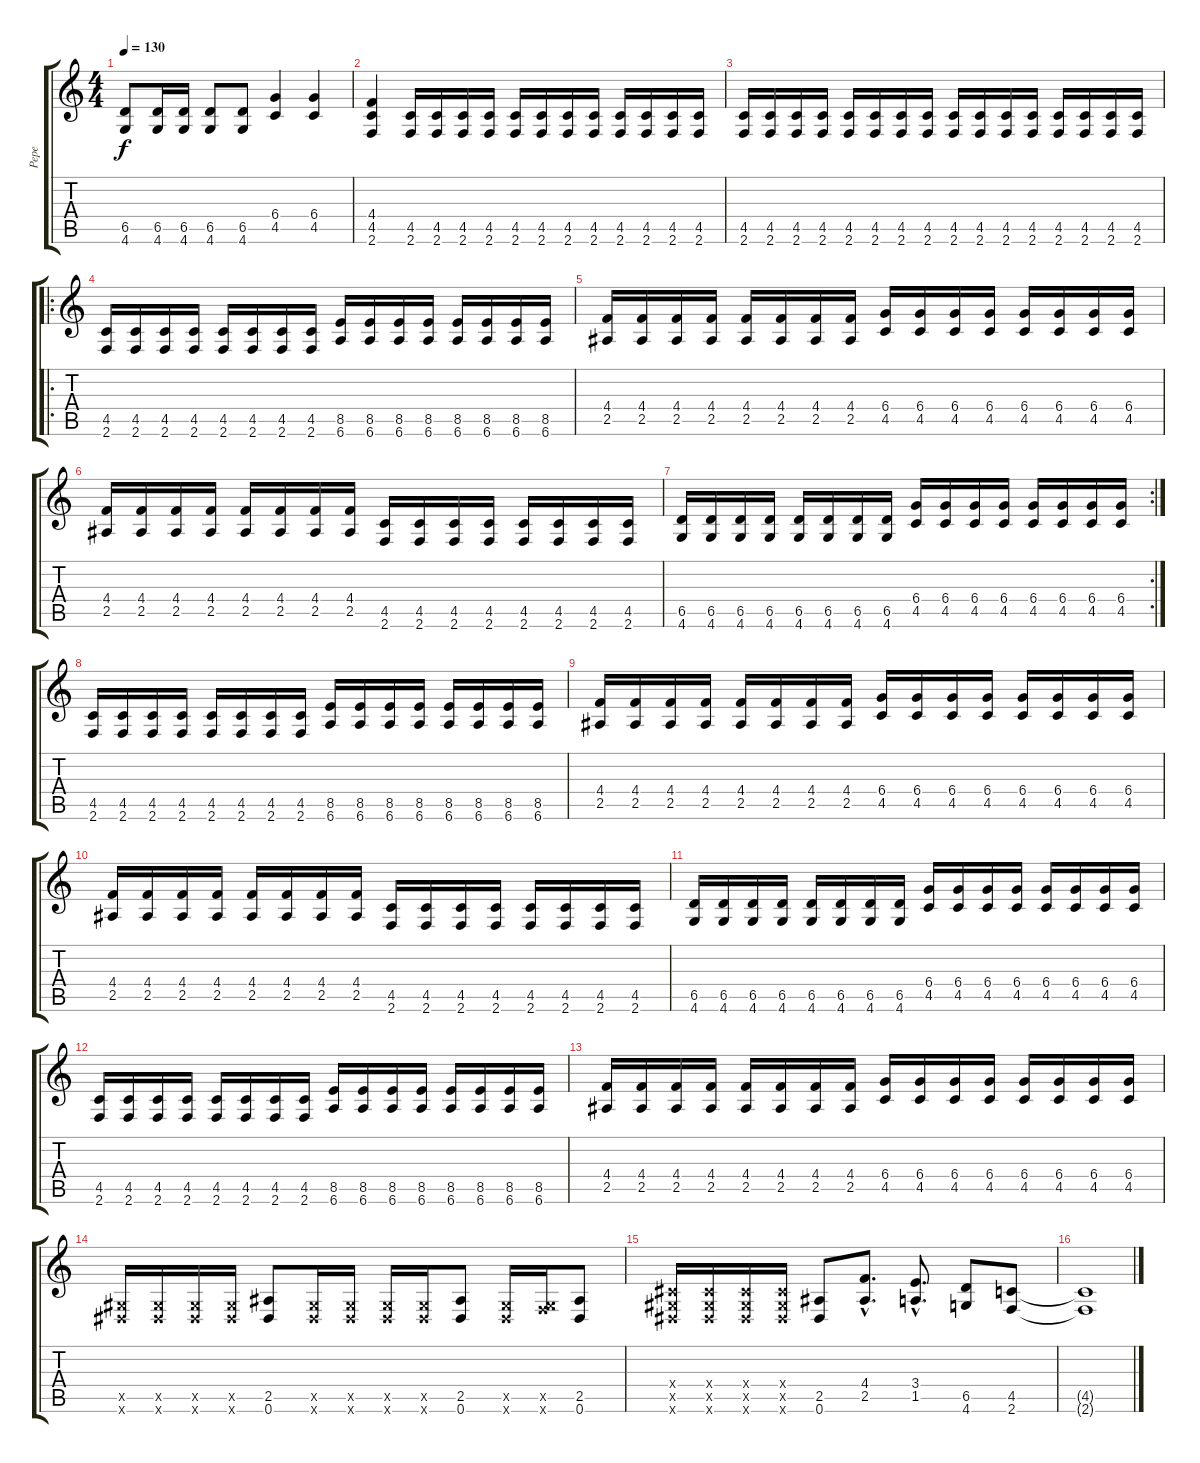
\track ("Pepe" "Pepe") {instrument distortionguitar}
\staff {score tabs}
\tuning (Eb4 Bb3 Gb3 Db3 Ab2 Eb2) {hide}
\ts (4 4)
\tempo 130
\clef g2
\ks c
(6.5 4.6).8{dy f} (6.5 4.6).16 (6.5 4.6).16 (6.5 4.6).8 (6.5 4.6).8 (6.4 4.5).4 (6.4 4.5).4 |
(4.4 4.5 2.6).4 (4.5 2.6).16{instrument electricguitarmuted} (4.5 2.6).16 (4.5 2.6).16 (4.5 2.6).16 (4.5 2.6).16 (4.5 2.6).16 (4.5 2.6).16 (4.5 2.6).16 (4.5 2.6).16 (4.5 2.6).16 (4.5 2.6).16 (4.5 2.6).16 |
(4.5 2.6).16 (4.5 2.6).16 (4.5 2.6).16 (4.5 2.6).16 (4.5 2.6).16 (4.5 2.6).16 (4.5 2.6).16 (4.5 2.6).16 (4.5 2.6).16 (4.5 2.6).16 (4.5 2.6).16 (4.5 2.6).16 (4.5 2.6).16 (4.5 2.6).16 (4.5 2.6).16 (4.5 2.6).16 |
\ro
(4.5 2.6).16{instrument distortionguitar} (4.5 2.6).16 (4.5 2.6).16 (4.5 2.6).16 (4.5 2.6).16 (4.5 2.6).16 (4.5 2.6).16 (4.5 2.6).16 (8.5 6.6).16 (8.5 6.6).16 (8.5 6.6).16 (8.5 6.6).16 (8.5 6.6).16 (8.5 6.6).16 (8.5 6.6).16 (8.5 6.6).16 |
(4.4 2.5).16 (4.4 2.5).16 (4.4 2.5).16 (4.4 2.5).16 (4.4 2.5).16 (4.4 2.5).16 (4.4 2.5).16 (4.4 2.5).16 (6.4 4.5).16 (6.4 4.5).16 (6.4 4.5).16 (6.4 4.5).16 (6.4 4.5).16 (6.4 4.5).16 (6.4 4.5).16 (6.4 4.5).16 |
(4.4 2.5).16 (4.4 2.5).16 (4.4 2.5).16 (4.4 2.5).16 (4.4 2.5).16 (4.4 2.5).16 (4.4 2.5).16 (4.4 2.5).16 (4.5 2.6).16 (4.5 2.6).16 (4.5 2.6).16 (4.5 2.6).16 (4.5 2.6).16 (4.5 2.6).16 (4.5 2.6).16 (4.5 2.6).16 |
\rc 2
(6.5 4.6).16 (6.5 4.6).16 (6.5 4.6).16 (6.5 4.6).16 (6.5 4.6).16 (6.5 4.6).16 (6.5 4.6).16 (6.5 4.6).16 (6.4 4.5).16 (6.4 4.5).16 (6.4 4.5).16 (6.4 4.5).16 (6.4 4.5).16 (6.4 4.5).16 (6.4 4.5).16 (6.4 4.5).16 |
(4.5 2.6).16 (4.5 2.6).16 (4.5 2.6).16 (4.5 2.6).16 (4.5 2.6).16 (4.5 2.6).16 (4.5 2.6).16 (4.5 2.6).16 (8.5 6.6).16 (8.5 6.6).16 (8.5 6.6).16 (8.5 6.6).16 (8.5 6.6).16 (8.5 6.6).16 (8.5 6.6).16 (8.5 6.6).16 |
(4.4 2.5).16 (4.4 2.5).16 (4.4 2.5).16 (4.4 2.5).16 (4.4 2.5).16 (4.4 2.5).16 (4.4 2.5).16 (4.4 2.5).16 (6.4 4.5).16 (6.4 4.5).16 (6.4 4.5).16 (6.4 4.5).16 (6.4 4.5).16 (6.4 4.5).16 (6.4 4.5).16 (6.4 4.5).16 |
(4.4 2.5).16 (4.4 2.5).16 (4.4 2.5).16 (4.4 2.5).16 (4.4 2.5).16 (4.4 2.5).16 (4.4 2.5).16 (4.4 2.5).16 (4.5 2.6).16 (4.5 2.6).16 (4.5 2.6).16 (4.5 2.6).16 (4.5 2.6).16 (4.5 2.6).16 (4.5 2.6).16 (4.5 2.6).16 |
(6.5 4.6).16 (6.5 4.6).16 (6.5 4.6).16 (6.5 4.6).16 (6.5 4.6).16 (6.5 4.6).16 (6.5 4.6).16 (6.5 4.6).16 (6.4 4.5).16 (6.4 4.5).16 (6.4 4.5).16 (6.4 4.5).16 (6.4 4.5).16 (6.4 4.5).16 (6.4 4.5).16 (6.4 4.5).16 |
(4.5 2.6).16 (4.5 2.6).16 (4.5 2.6).16 (4.5 2.6).16 (4.5 2.6).16 (4.5 2.6).16 (4.5 2.6).16 (4.5 2.6).16 (8.5 6.6).16 (8.5 6.6).16 (8.5 6.6).16 (8.5 6.6).16 (8.5 6.6).16 (8.5 6.6).16 (8.5 6.6).16 (8.5 6.6).16 |
(4.4 2.5).16 (4.4 2.5).16 (4.4 2.5).16 (4.4 2.5).16 (4.4 2.5).16 (4.4 2.5).16 (4.4 2.5).16 (4.4 2.5).16 (6.4 4.5).16 (6.4 4.5).16 (6.4 4.5).16 (6.4 4.5).16 (6.4 4.5).16 (6.4 4.5).16 (6.4 4.5).16 (6.4 4.5).16 |
(0.5{x} 0.6{x}).16 (0.5{x} 0.6{x}).16 (0.5{x} 0.6{x}).16 (0.5{x} 0.6{x}).16 (2.5 0.6).8 (0.5{x} 0.6{x}).16 (0.5{x} 0.6{x}).16 (0.5{x} 0.6{x}).16 (0.5{x} 0.6{x}).16 (2.5 0.6).8 (0.5{x} 0.6{x}).16 (0.5{x} 2.6{x}).16 (2.5 0.6).8 |
(0.4{x} 0.5{x} 0.6{x}).16 (0.4{x} 0.5{x} 0.6{x}).16 (0.4{x} 0.5{x} 0.6{x}).16 (0.4{x} 0.5{x} 0.6{x}).16 (2.5 0.6).8 (4.4{hac} 2.5{hac}).8{d} (3.4{hac} 1.5{hac}).8{d} (6.5 4.6).8 (4.5 2.6).8 |
(4.5{t} 2.6{t}).1{volume 4}
